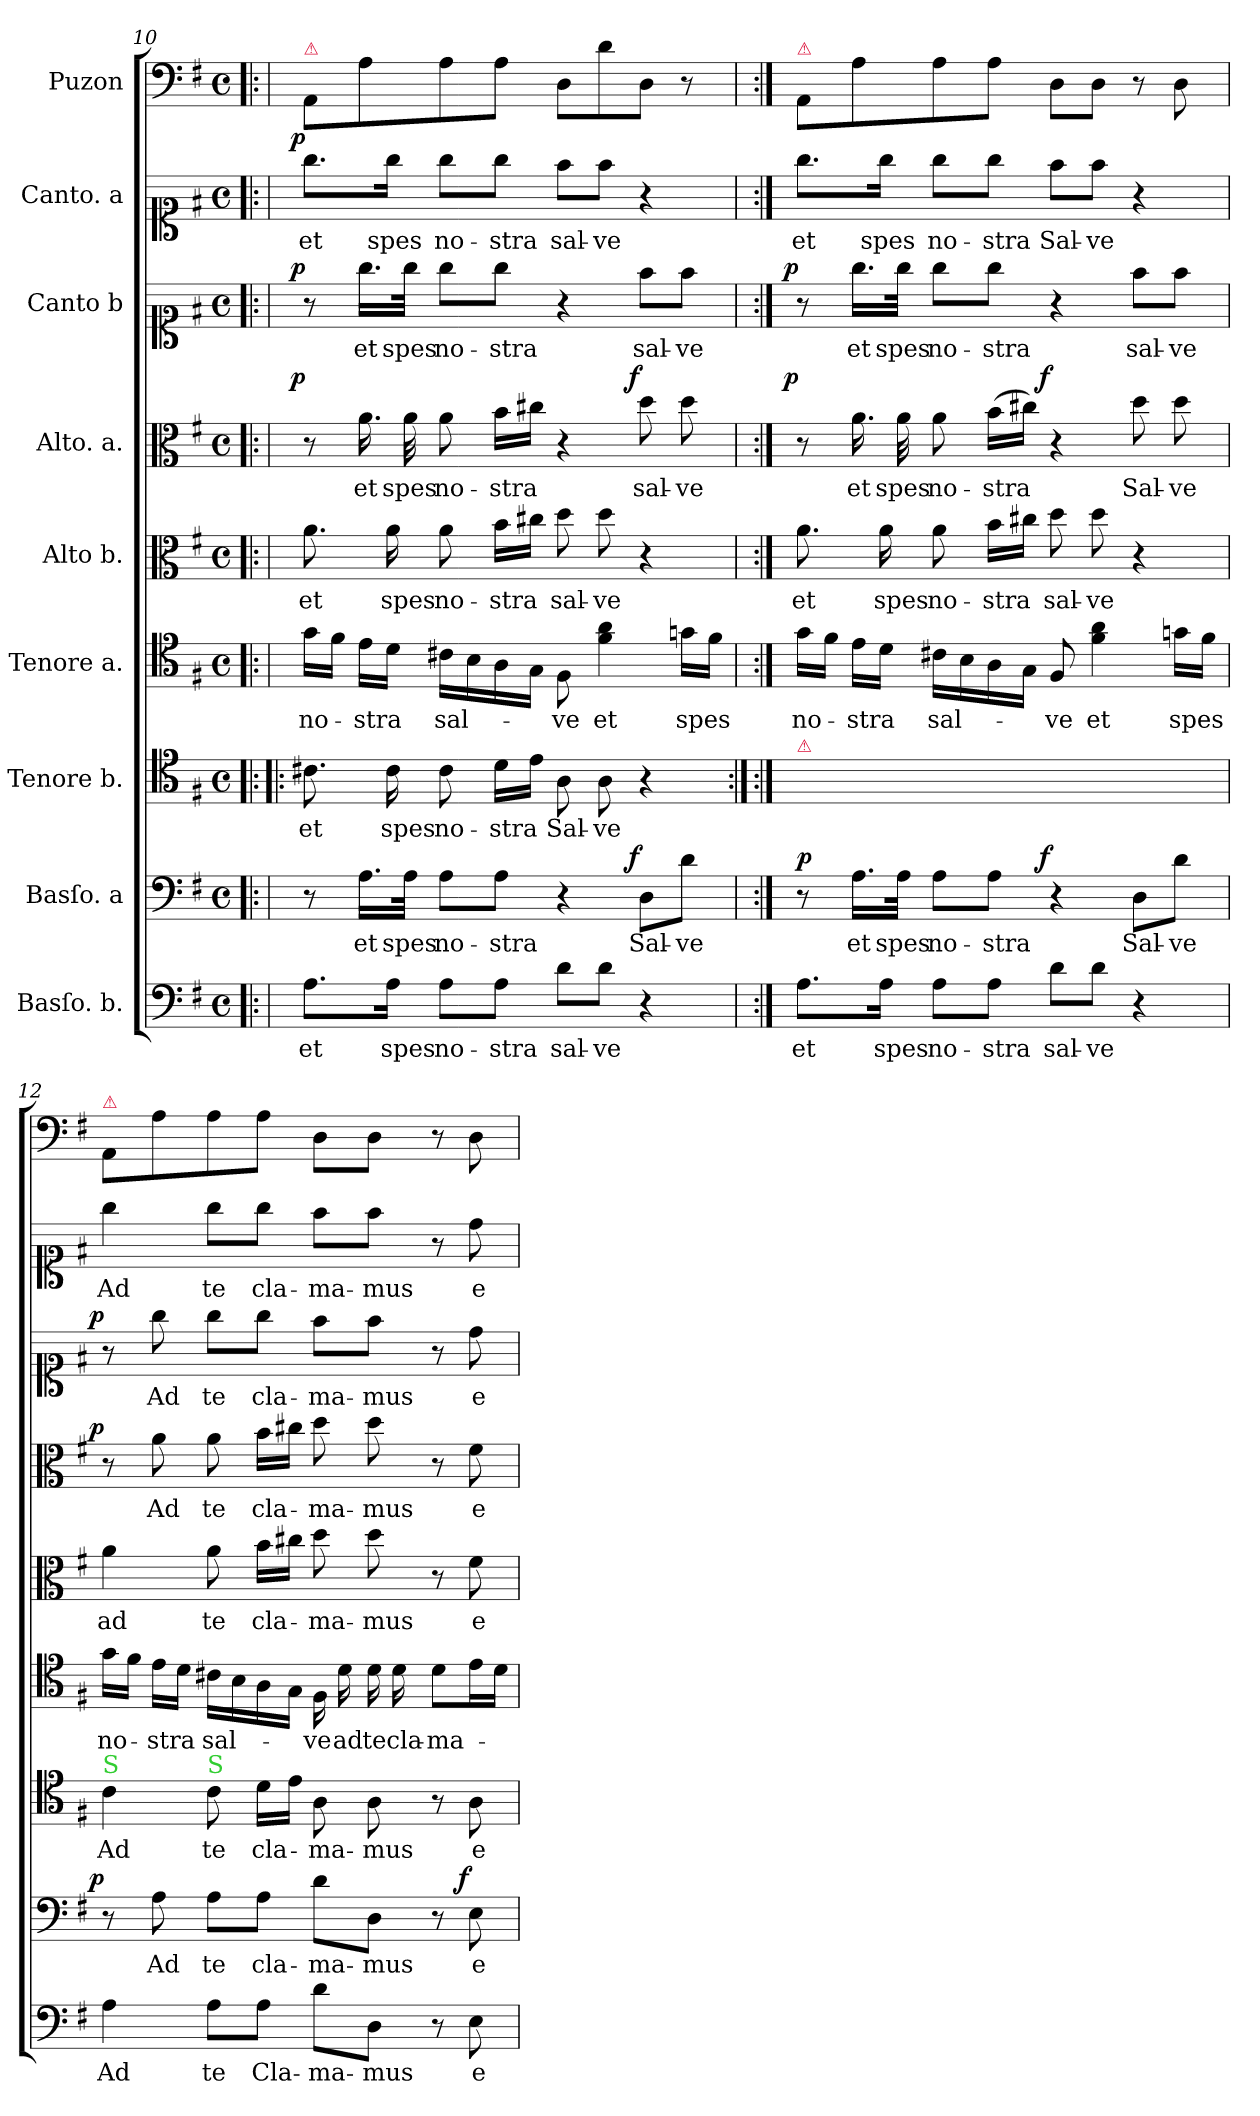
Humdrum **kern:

**kern	**text	**kern	**text	**dynam	**kern	**text	**kern	**text	**kern	**text	**kern	**text	**dynam	**kern	**text	**dynam	**kern	**text	**dynam	**kern
*part9	*part9	*part8	*part8	*part8	*part7	*part7	*part6	*part6	*part5	*part5	*part4	*part4	*part4	*part3	*part3	*part3	*part2	*part2	*part2	*part1
*staff9	*staff9	*staff8	*staff8	*staff8	*staff7	*staff7	*staff6	*staff6	*staff5	*staff5	*staff4	*staff4	*staff4	*staff3	*staff3	*staff3	*staff2	*staff2	*staff2	*staff1
*I"Basſo. b.	*	*I"Basſo. a	*	*	*I"Tenore b.	*	*I"Tenore a.	*	*I"Alto b.	*	*I"Alto. a.	*	*	*I"Canto b	*	*	*I"Canto. a	*	*	*I"Puzon
*clefF4	*	*clefF4	*	*	*clefC4	*	*clefC4	*	*clefC3	*	*clefC3	*	*	*clefC1	*	*	*clefC1	*	*	*clefF4
*k[f#]	*	*k[f#]	*	*	*k[f#]	*	*k[f#]	*	*k[f#]	*	*k[f#]	*	*	*k[f#]	*	*	*k[f#]	*	*	*k[f#]
*G:	*	*G:	*	*	*G:	*	*G:	*	*G:	*	*G:	*	*	*G:	*	*	*G:	*	*	*G:
*M4/4	*	*M4/4	*	*	*M4/4	*	*M4/4	*	*M4/4	*	*M4/4	*	*	*M4/4	*	*	*M4/4	*	*	*M4/4
*met(c)	*	*met(c)	*	*	*met(c)	*	*met(c)	*	*met(c)	*	*met(c)	*	*	*met(c)	*	*	*met(c)	*	*	*met(c)
=10	=10	=10	=10	=10	=10!|:	=10	=10	=10	=10	=10	=10	=10	=10	=10	=10	=10	=10	=10	=10	=10
!	!	!	!	!	!	!	!	!	!	!	!	!	!	!	!	!	!	!	!	!LO:TX:a:color=crimson:t=⚠
!	!	!	!	!	!	!	!	!	!	!	!	!	!LO:DY:a:rj	!	!	!LO:DY:a:rj	!	!	!LO:DY:a:rj	!
8.A\L	et	8r	.	.	8.c#X\	et	16g\LL	no-	8.a\	et	8r	.	p	8r	.	p	8.gg\L	et	p	8AA/L
.	.	.	.	.	.	.	16f#\JJ	.	.	.	.	.	.	.	.	.	.	.	.	.
.	.	16.A\LL	et	.	.	.	16e\LL	-stra	.	.	16.a\	et	.	16.gg\LL	et	.	.	.	.	8A\
16A\Jk	spes	.	.	.	16c#\	spes	16d\JJ	.	16a\	spes	.	.	.	.	.	.	16gg\Jk	spes	.	.
.	.	32A\JJk	spes	.	.	.	.	.	.	.	32a\	spes	.	32gg\JJk	spes	.	.	.	.	.
8A\L	no-	8A\L	no-	.	8c#\	no-	16c#X\LL	sal-	8a\	no-	8a\	no-	.	8gg\L	no-	.	8gg\L	no-	.	8A\
.	.	.	.	.	.	.	16B\	.	.	.	.	.	.	.	.	.	.	.	.	.
8A\J	-stra	8A\J	-stra	.	16d\LL	-stra	16A\	.	16b\LL	-stra	16b\LL	-stra	.	8gg\J	-stra	.	8gg\J	-stra	.	8A\J
.	.	.	.	.	16e\JJ	.	16G\JJ	.	16cc#X\JJ	.	16cc#X\JJ	.	.	.	.	.	.	.	.	.
8d\L	sal-	4r	.	.	8A\	Sal-	8F#\	-ve	8dd\	sal-	4r	.	.	4r	.	.	8ff#\L	sal-	.	8D\L
8d\J	-ve	.	.	.	8A\	-ve	4f#\ 4a\	et	8dd\	-ve	.	.	.	.	.	.	8ff#\J	-ve	.	8d\
!	!	!	!	!LO:DY:a:rj	!	!	!	!	!	!	!	!	!LO:DY:a:rj	!	!	!LO:DY:a:rj	!	!	!	!
4r	.	8D\L	Sal-	f	4r	.	.	.	4r	.	8dd\	sal-	f	8ff#\L	sal-	fo	4r	.	.	8D\J
.	.	8d\J	-ve	.	.	.	16gn\LL	spes	.	.	8dd\	-ve	.	8ff#\J	-ve	.	.	.	.	8r
.	.	.	.	.	.	.	16f#\JJ	.	.	.	.	.	.	.	.	.	.	.	.	.
=11	=11	=11	=11	=11	=11:|!	=11	=11	=11	=11	=11	=11	=11	=11	=11	=11	=11	=11	=11	=11	=11
!	!	!	!	!	!	!	!	!	!	!	!	!	!	!	!	!	!	!	!	!LO:TX:a:color=crimson:t=⚠
!	!	!	!	!	!LO:TX:a:color=crimson:t=⚠	!	!	!	!	!	!	!	!	!	!	!	!	!	!	!
!	!	!	!	!LO:DY:a	!	!	!	!	!	!	!	!	!LO:DY:a:rj	!	!	!LO:DY:a:rj	!	!	!	!
8.A\L	et	8r	.	p	8.c#X\yy	et	16g\LL	no-	8.a\	et	8r	.	p	8r	.	p	8.gg\L	et	.	8AA/L
.	.	.	.	.	.	.	16f#\JJ	.	.	.	.	.	.	.	.	.	.	.	.	.
.	.	16.A\LL	et	.	.	.	16e\LL	-stra	.	.	16.a\	et	.	16.gg\LL	et	.	.	.	.	8A\
16A\Jk	spes	.	.	.	16c#\yy	spes	16d\JJ	.	16a\	spes	.	.	.	.	.	.	16gg\Jk	spes	.	.
.	.	32A\JJk	spes	.	.	.	.	.	.	.	32a\	spes	.	32gg\JJk	spes	.	.	.	.	.
8A\L	no-	8A\L	no-	.	8c#\yy	no-	16c#X\LL	sal-	8a\	no-	8a\	no-	.	8gg\L	no-	.	8gg\L	no-	.	8A\
.	.	.	.	.	.	.	16B\	.	.	.	.	.	.	.	.	.	.	.	.	.
8A\J	-stra	8A\J	-stra	.	16d\LLyy	-stra	16A\	.	16b\LL	-stra	(16b\LL	-stra	.	8gg\J	-stra	.	8gg\J	-stra	.	8A\J
.	.	.	.	.	16e\JJyy	.	16G\JJ	.	16cc#X\JJ	.	16cc#X\JJ)	.	.	.	.	.	.	.	.	.
!	!	!	!	!LO:DY:a:rj	!	!	!	!	!	!	!	!	!LO:DY:a:rj	!	!	!LO:DY:a:rj	!	!	!	!
8d\L	sal-	4r	.	f	8A\yy	Sal-	8F#/	-ve	8dd\	sal-	4r	.	f	4r	.	for	8ff#\L	Sal-	.	8D\L
8d\J	-ve	.	.	.	8A\yy	-ve	4f#\ 4a\	et	8dd\	-ve	.	.	.	.	.	.	8ff#\J	-ve	.	8D\J
4r	.	8D\L	Sal-	.	4ryy	.	.	.	4r	.	8dd\	Sal-	.	8ff#\L	sal-	.	4r	.	.	8r
.	.	8d\J	-ve	.	.	.	16gn\LL	spes	.	.	8dd\	-ve	.	8ff#\J	-ve	.	.	.	.	8D\
.	.	.	.	.	.	.	16f#\JJ	.	.	.	.	.	.	.	.	.	.	.	.	.
=12	=12	=12	=12	=12	=12	=12	=12	=12	=12	=12	=12	=12	=12	=12	=12	=12	=12	=12	=12	=12
!	!	!	!	!	!	!	!	!	!	!	!	!	!	!	!	!	!	!	!	!LO:TX:a:color=crimson:t=⚠
!	!	!	!	!	!LO:TX:a:color=limegreen:t=S	!	!	!	!	!	!	!	!	!	!	!	!	!	!	!
!	!	!	!	!LO:DY:a:rj	!	!	!	!	!	!	!	!	!LO:DY:a:rj	!	!	!LO:DY:a:rj	!	!	!	!
4A\	Ad	8r	.	p	4c\	Ad	16g\LL	no-	4a\	ad	8r	.	p	8r	.	p.	4gg\	Ad	.	8AA/L
.	.	.	.	.	.	.	16f#\JJ	.	.	.	.	.	.	.	.	.	.	.	.	.
.	.	8A\	Ad	.	.	.	16e\LL	-stra	.	.	8a\	Ad	.	8gg\	Ad	.	.	.	.	8A\
.	.	.	.	.	.	.	16d\JJ	.	.	.	.	.	.	.	.	.	.	.	.	.
!	!	!	!	!	!LO:TX:a:color=limegreen:t=S	!	!	!	!	!	!	!	!	!	!	!	!	!	!	!
8A\L	te	8A\L	te	.	8c\	te	16c#X\LL	sal-	8a\	te	8a\	te	.	8gg\L	te	.	8gg\L	te	.	8A\
.	.	.	.	.	.	.	16B\	.	.	.	.	.	.	.	.	.	.	.	.	.
8A\J	Cla-	8A\J	cla-	.	16d\LL	cla-	16A\	.	16b\LL	cla-	16b\LL	cla-	.	8gg\J	cla-	.	8gg\J	cla-	.	8A\J
.	.	.	.	.	16e\JJ	.	16G\JJ	.	16cc#X\JJ	.	16cc#X\JJ	.	.	.	.	.	.	.	.	.
8d\L	-ma-	8d\L	-ma-	.	8A\	-ma-	16F#\	-ve	8dd\	-ma-	8dd\	-ma-	.	8ff#\L	-ma-	.	8ff#\L	-ma-	.	8D\L
.	.	.	.	.	.	.	16d\	ad	.	.	.	.	.	.	.	.	.	.	.	.
8D\J	-mus	8D\J	-mus	.	8A\	-mus	16d\	te	8dd\	-mus	8dd\	-mus	.	8ff#\J	-mus	.	8ff#\J	-mus	.	8D\J
.	.	.	.	.	.	.	16d\	cla-	.	.	.	.	.	.	.	.	.	.	.	.
8r	.	8r	.	.	8r	.	8d\L	-ma-	8r	.	8r	.	.	8r	.	.	8r	.	.	8r
!	!	!	!	!LO:DY:a:rj	!	!	!	!	!	!	!	!	!	!	!	!	!	!	!	!
8E\	e-	8E\	e-	f	8A\	e-	16e\L	.	8f#\	e-	8f#\	e-	.	8dd\	e-	.	8dd\	e-	.	8D\
.	.	.	.	.	.	.	16d\JJ	.	.	.	.	.	.	.	.	.	.	.	.	.
=	=	=	=	=	=	=	=	=	=	=	=	=	=	=	=	=	=	=	=	=
*-	*-	*-	*-	*-	*-	*-	*-	*-	*-	*-	*-	*-	*-	*-	*-	*-	*-	*-	*-	*-
